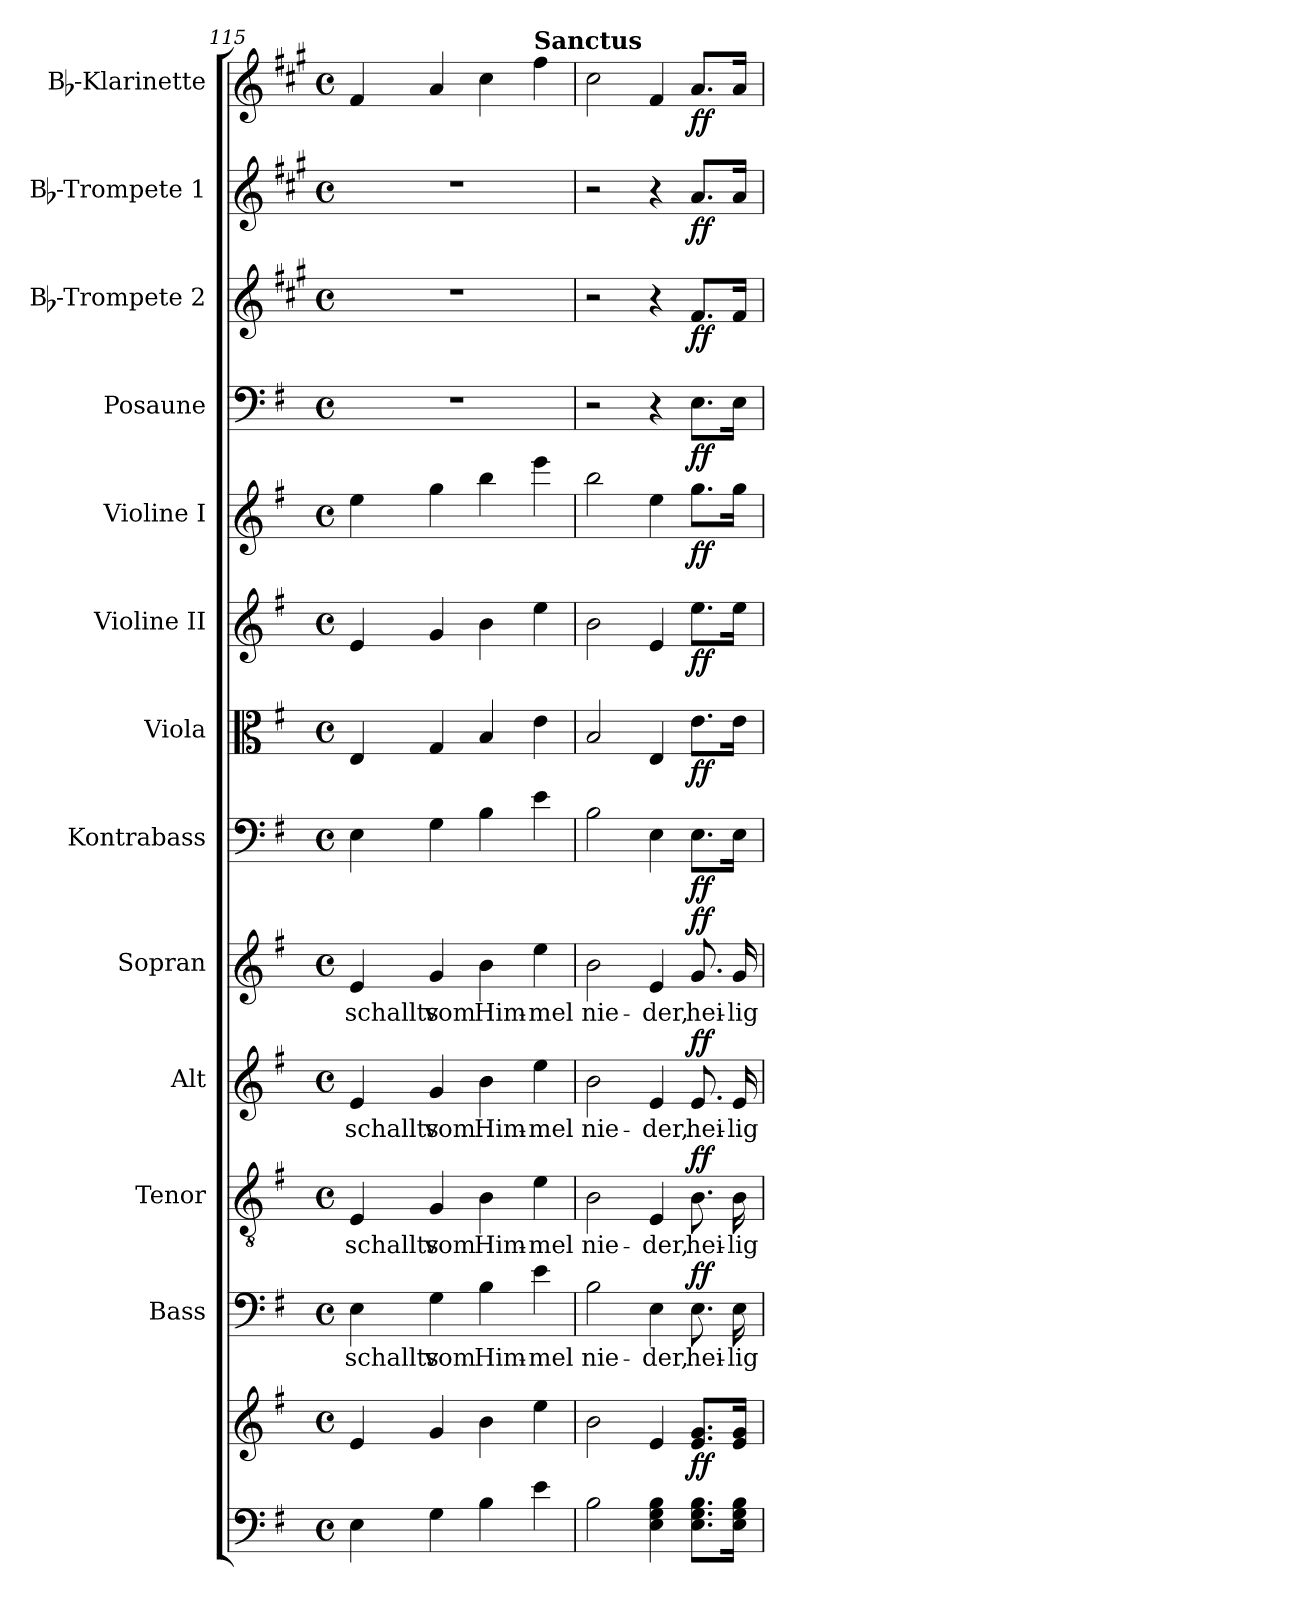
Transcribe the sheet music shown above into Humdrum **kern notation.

**kern	**kern	**dynam	**kern	**text	**dynam	**kern	**text	**dynam	**kern	**text	**dynam	**kern	**text	**dynam	**kern	**dynam	**kern	**dynam	**kern	**dynam	**kern	**dynam	**kern	**dynam	**kern	**dynam	**kern	**dynam	**kern	**dynam
*part13	*part13	*part13	*part12	*part12	*part12	*part11	*part11	*part11	*part10	*part10	*part10	*part9	*part9	*part9	*part8	*part8	*part7	*part7	*part6	*part6	*part5	*part5	*part4	*part4	*part3	*part3	*part2	*part2	*part1	*part1
*staff14	*staff13	*staff13/14	*staff12	*staff12	*staff12	*staff11	*staff11	*staff11	*staff10	*staff10	*staff10	*staff9	*staff9	*staff9	*staff8	*staff8	*staff7	*staff7	*staff6	*staff6	*staff5	*staff5	*staff4	*staff4	*staff3	*staff3	*staff2	*staff2	*staff1	*staff1
*	*	*	*I"Bass	*	*	*I"Tenor	*	*	*I"Alt	*	*	*I"Sopran	*	*	*I"Kontrabass	*	*I"Viola	*	*I"Violine II	*	*I"Violine I	*	*I"Posaune	*	*I"Bb-Trompete 2	*	*I"Bb-Trompete 1	*	*I"Bb-Klarinette	*
*	*	*	*I'B.	*	*	*I'T.	*	*	*I'A.	*	*	*I'S.	*	*	*I'Kb.	*	*I'Vla.	*	*I'Vl. II	*	*I'Vl. I	*	*I'Pos.	*	*I'Bb Trp. 2	*	*I'Bb Trp. 1	*	*I'Bb Kl.	*
*clefF4	*clefG2	*	*clefF4	*	*	*clefGv2	*	*	*clefG2	*	*	*clefG2	*	*	*clefF4	*	*clefC3	*	*clefG2	*	*clefG2	*	*clefF4	*	*clefG2	*	*clefG2	*	*clefG2	*
*	*	*	*	*	*	*	*	*	*	*	*	*	*	*	*ITrd7c12	*	*	*	*	*	*	*	*	*	*ITrd1c2	*	*ITrd1c2	*	*ITrd1c2	*
*k[f#]	*k[f#]	*	*k[f#]	*	*	*k[f#]	*	*	*k[f#]	*	*	*k[f#]	*	*	*k[f#]	*	*k[f#]	*	*k[f#]	*	*k[f#]	*	*k[f#]	*	*k[f#]	*	*k[f#]	*	*k[f#]	*
*G:	*G:	*	*G:	*	*	*G:	*	*	*G:	*	*	*G:	*	*	*G:	*	*G:	*	*G:	*	*G:	*	*G:	*	*G:	*	*G:	*	*G:	*
*M4/4	*M4/4	*	*M4/4	*	*	*M4/4	*	*	*M4/4	*	*	*M4/4	*	*	*M4/4	*	*M4/4	*	*M4/4	*	*M4/4	*	*M4/4	*	*M4/4	*	*M4/4	*	*M4/4	*
*met(c)	*met(c)	*	*met(c)	*	*	*met(c)	*	*	*met(c)	*	*	*met(c)	*	*	*met(c)	*	*met(c)	*	*met(c)	*	*met(c)	*	*met(c)	*	*met(c)	*	*met(c)	*	*met(c)	*
=115	=115	=115	=115	=115	=115	=115	=115	=115	=115	=115	=115	=115	=115	=115	=115	=115	=115	=115	=115	=115	=115	=115	=115	=115	=115	=115	=115	=115	=115	=115
!	!	!	!	!LO:LY:b	!	!	!LO:LY:b	!	!	!LO:LY:b	!	!	!LO:LY:b	!	!	!	!	!	!	!	!	!	!	!	!	!	!	!	!	!
4E\	4e/	.	4E\	schallts	.	4E/	schallts	.	4e/	schallts	.	4e/	schallts	.	4EE\	.	4E/	.	4e/	.	4ee\	.	1r	.	1r	.	1r	.	4e/	.
!	!	!	!	!LO:LY:b	!	!	!LO:LY:b	!	!	!LO:LY:b	!	!	!LO:LY:b	!	!	!	!	!	!	!	!	!	!	!	!	!	!	!	!	!
4G\	4g/	.	4G\	vom	.	4G/	vom	.	4g/	vom	.	4g/	vom	.	4GG\	.	4G/	.	4g/	.	4gg\	.	.	.	.	.	.	.	4g/	.
!	!	!	!	!LO:LY:b	!	!	!LO:LY:b	!	!	!LO:LY:b	!	!	!LO:LY:b	!	!	!	!	!	!	!	!	!	!	!	!	!	!	!	!	!
4B\	4b\	.	4B\	Him-	.	4B\	Him-	.	4b\	Him-	.	4b\	Him-	.	4BB\	.	4B/	.	4b\	.	4bb\	.	.	.	.	.	.	.	4b\	.
!	!	!	!	!	!	!	!	!	!	!	!	!	!	!	!	!	!	!	!	!	!	!	!	!	!	!	!	!	!LO:TX:a:B:t=Sanctus	!
!	!	!	!	!LO:LY:b	!	!	!LO:LY:b	!	!	!LO:LY:b	!	!	!LO:LY:b	!	!	!	!	!	!	!	!	!	!	!	!	!	!	!	!	!
4e\	4ee\	.	4e\	-mel	.	4e\	-mel	.	4ee\	-mel	.	4ee\	-mel	.	4E\	.	4e\	.	4ee\	.	4eee\	.	.	.	.	.	.	.	4ee\	.
=116	=116	=116	=116	=116	=116	=116	=116	=116	=116	=116	=116	=116	=116	=116	=116	=116	=116	=116	=116	=116	=116	=116	=116	=116	=116	=116	=116	=116	=116	=116
!	!	!	!	!LO:LY:b	!	!	!LO:LY:b	!	!	!LO:LY:b	!	!	!LO:LY:b	!	!	!	!	!	!	!	!	!	!	!	!	!	!	!	!	!
2B\	2b\	.	2B\	nie-	.	2B\	nie-	.	2b\	nie-	.	2b\	nie-	.	2BB\	.	2B/	.	2b\	.	2bb\	.	2r	.	2r	.	2r	.	2b\	.
!	!	!	!	!LO:LY:b	!	!	!LO:LY:b	!	!	!LO:LY:b	!	!	!LO:LY:b	!	!	!	!	!	!	!	!	!	!	!	!	!	!	!	!	!
4E\ 4G\ 4B\	4e/	.	4E\	-der,	.	4E/	-der,	.	4e/	-der,	.	4e/	-der,	.	4EE\	.	4E/	.	4e/	.	4ee\	.	4r	.	4r	.	4r	.	4e/	.
!	!	!LO:DY:b	!	!LO:LY:b	!LO:DY:a	!	!LO:LY:b	!LO:DY:a	!	!LO:LY:b	!LO:DY:a	!	!LO:LY:b	!LO:DY:a	!	!LO:DY:b	!	!LO:DY:b	!	!LO:DY:b	!	!LO:DY:b	!	!LO:DY:b	!	!LO:DY:b	!	!LO:DY:b	!	!LO:DY:b
8.E\ 8.G\ 8.B\L	8.e/ 8.g/L	ff	8.E\	hei-	ff	8.B\	hei-	ff	8.e/	hei-	ff	8.g/	hei-	ff	8.EE\L	ff	8.e\L	ff	8.ee\L	ff	8.gg\L	ff	8.E\L	ff	8.e/L	ff	8.g/L	ff	8.g/L	ff
!	!	!	!	!LO:LY:b	!	!	!LO:LY:b	!	!	!LO:LY:b	!	!	!LO:LY:b	!	!	!	!	!	!	!	!	!	!	!	!	!	!	!	!	!
16E\ 16G\ 16B\Jk	16e/ 16g/Jk	.	16E\	-lig	.	16B\	-lig	.	16e/	-lig	.	16g/	-lig	.	16EE\Jk	.	16e\Jk	.	16ee\Jk	.	16gg\Jk	.	16E\Jk	.	16e/Jk	.	16g/Jk	.	16g/Jk	.
=	=	=	=	=	=	=	=	=	=	=	=	=	=	=	=	=	=	=	=	=	=	=	=	=	=	=	=	=	=	=
*-	*-	*-	*-	*-	*-	*-	*-	*-	*-	*-	*-	*-	*-	*-	*-	*-	*-	*-	*-	*-	*-	*-	*-	*-	*-	*-	*-	*-	*-	*-
